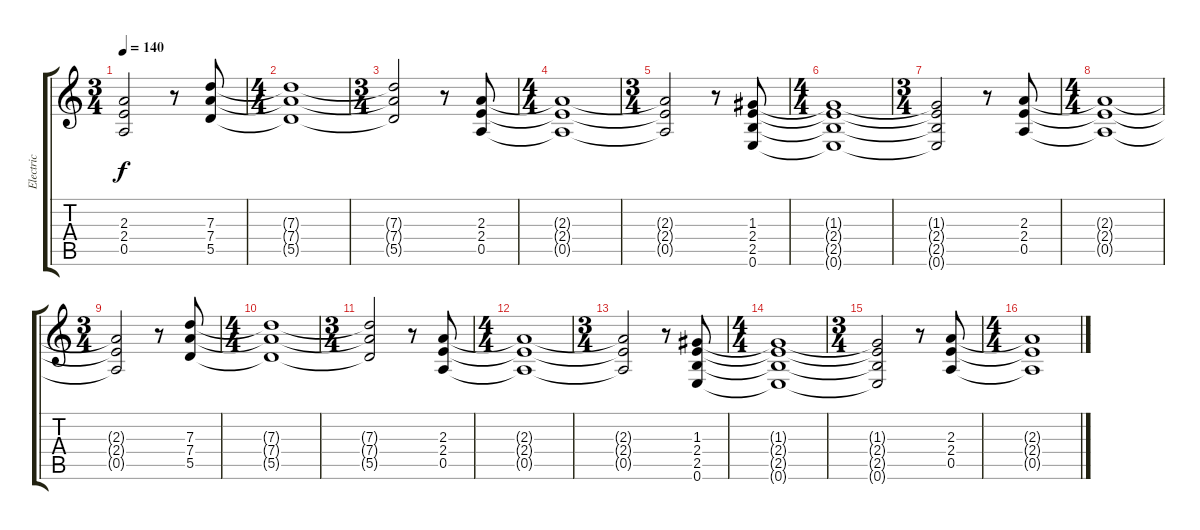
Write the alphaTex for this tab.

\track ("Electric" "Electric") {instrument overdrivenguitar}
\staff {score tabs}
\tuning (E4 B3 G3 D3 A2 E2) {hide}
\ts (3 4)
\tempo 140
\clef g2
\ks c
(2.3{t} 2.4{t} 0.5{t}).2{dy f} r.8 (7.3 7.4 5.5).8 |
\ts (4 4)
(7.3{t} 7.4{t} 5.5{t}).1 |
\ts (3 4)
(7.3{t} 7.4{t} 5.5{t}).2 r.8 (2.3 2.4 0.5).8 |
\ts (4 4)
(2.3{t} 2.4{t} 0.5{t}).1 |
\ts (3 4)
(2.3{t} 2.4{t} 0.5{t}).2 r.8 (1.3 2.4 2.5 0.6).8 |
\ts (4 4)
(1.3{t} 2.4{t} 2.5{t} 0.6{t}).1 |
\ts (3 4)
(1.3{t} 2.4{t} 2.5{t} 0.6{t}).2 r.8 (2.3 2.4 0.5).8 |
\ts (4 4)
(2.3{t} 2.4{t} 0.5{t}).1 |
\ts (3 4)
(2.3{t} 2.4{t} 0.5{t}).2 r.8 (7.3 7.4 5.5).8 |
\ts (4 4)
(7.3{t} 7.4{t} 5.5{t}).1 |
\ts (3 4)
(7.3{t} 7.4{t} 5.5{t}).2 r.8 (2.3 2.4 0.5).8 |
\ts (4 4)
(2.3{t} 2.4{t} 0.5{t}).1 |
\ts (3 4)
(2.3{t} 2.4{t} 0.5{t}).2 r.8 (1.3 2.4 2.5 0.6).8 |
\ts (4 4)
(1.3{t} 2.4{t} 2.5{t} 0.6{t}).1 |
\ts (3 4)
(1.3{t} 2.4{t} 2.5{t} 0.6{t}).2 r.8 (2.3 2.4 0.5).8 |
\ts (4 4)
(2.3{t} 2.4{t} 0.5{t}).1
